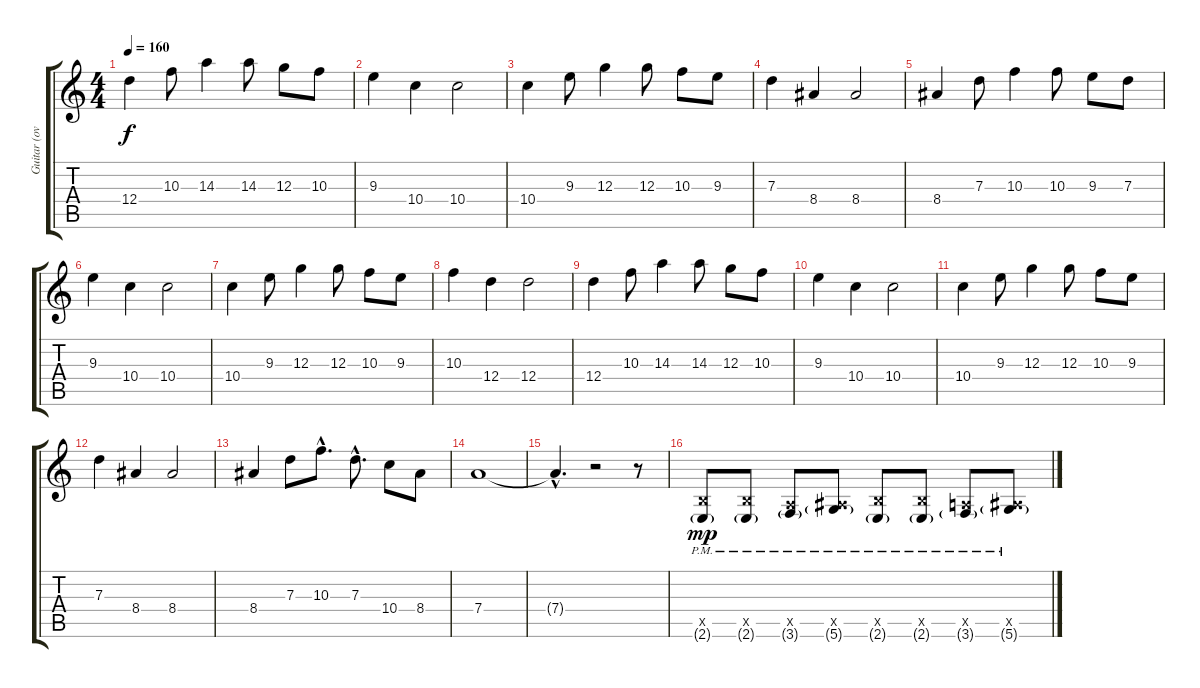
\track ("Guitar (over dub)" "Guitar (ov") {instrument overdrivenguitar}
\staff {score tabs}
\tuning (E4 B3 G3 D3 A2 D2) {hide}
\ts (4 4)
\tempo 160
\clef g2
\ks c
12.4.4{dy f} 10.3.8 14.3.4 14.3.8 12.3.8 10.3.8 |
9.3.4 10.4.4 10.4.2 |
10.4.4 9.3.8 12.3.4 12.3.8 10.3.8 9.3.8 |
7.3.4 8.4.4 8.4.2 |
8.4.4 7.3.8 10.3.4 10.3.8 9.3.8 7.3.8 |
9.3.4 10.4.4 10.4.2 |
10.4.4 9.3.8 12.3.4 12.3.8 10.3.8 9.3.8 |
10.3.4 12.4.4 12.4.2 |
12.4.4 10.3.8 14.3.4 14.3.8 12.3.8 10.3.8 |
9.3.4 10.4.4 10.4.2 |
10.4.4 9.3.8 12.3.4 12.3.8 10.3.8 9.3.8 |
7.3.4 8.4.4 8.4.2 |
8.4.4 7.3.8 10.3{hac}.8{d} 7.3{hac}.8{d} 10.4.8 8.4.8 |
7.4.1 |
7.4{hac t}.4{d} r.2 r.8 |
(2.5{x} 2.6{g pm}).8{dy mp volume 16 instrument overdrivenguitar} (2.5{x} 2.6{g pm}).8 (0.5{x} 3.6{g pm}).8 (1.5{x} 5.6{g pm}).8 (2.5{x} 2.6{g pm}).8 (2.5{x} 2.6{g pm}).8 (0.5{x} 3.6{g pm}).8 (1.5{x} 5.6{g pm}).8
